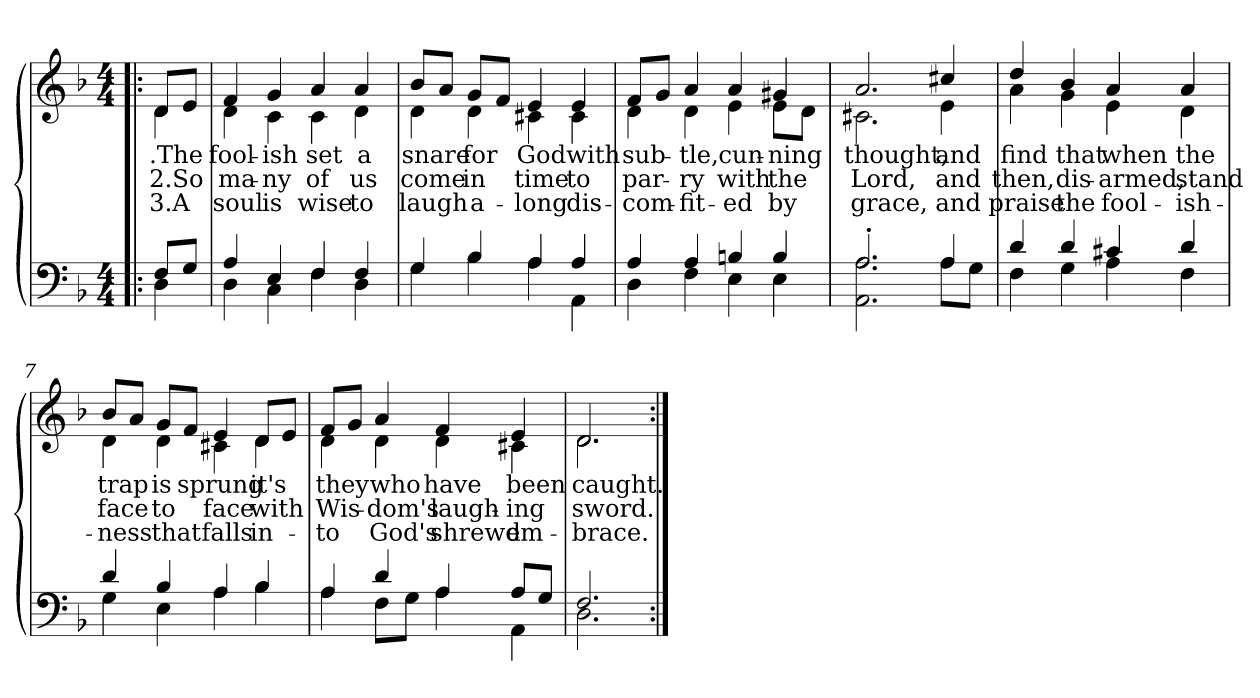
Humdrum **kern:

**kern	**kern	**text	**text	**text
*part1	*part1	*part1	*part1	*part1
*staff2	*staff1	*staff1	*staff1	*staff1
*clefF4	*clefG2	*	*	*
*k[b-]	*k[b-]	*	*	*
*F:	*F:	*	*	*
*M4/4	*M4/4	*	*	*
=1!|:	=1!|:	=1!|:	=1!|:	=1!|:
*^	*	*	*	*
!	!	!	!LO:LY:b	!LO:LY:b	!LO:LY:b
*	*	*^	*	*	*
8F/L	4D\	8d/L	4d<\	.The	2.So	3.A
8G/J	.	8e/J	.	.	.	.
=2	=2	=2	=2	=2	=2	=2
!	!	!	!	!LO:LY:b	!LO:LY:b	!LO:LY:b
4A/	4D\	4f/	4d\	fool-	ma-	soul
!	!	!	!	!LO:LY:b	!LO:LY:b	!LO:LY:b
4E/	4C\	4g/	4c\	-ish	-ny	is
!	!	!	!	!LO:LY:b	!LO:LY:b	!LO:LY:b
4F/	4F\	4a/	4c\	set	of	wise
!	!	!	!	!LO:LY:b	!LO:LY:b	!LO:LY:b
4F/	4D\	4a/	4d\	a	us	to
=3	=3	=3	=3	=3	=3	=3
!	!	!	!	!LO:LY:b	!LO:LY:b	!LO:LY:b
4G/	4G\	8b-/L	4d\	snare	come	laugh
.	.	8a/J	.	.	.	.
!	!	!	!	!LO:LY:b	!LO:LY:b	!LO:LY:b
4B-/	4B-\	8g/L	4d\	for	in	a-
.	.	8f/J	.	.	.	.
!	!	!	!	!LO:LY:b	!LO:LY:b	!LO:LY:b
4A/	4A\	4e/	4c#X\	God	time	-long
!	!	!	!	!LO:LY:b	!LO:LY:b	!LO:LY:b
4A/	4AA\	4e/	4c#\	with	to	dis-
=4	=4	=4	=4	=4	=4	=4
!	!	!	!	!LO:LY:b	!LO:LY:b	!LO:LY:b
4A/	4D\	8f/L	4d\	sub-	par-	com-
.	.	8g/J	.	.	.	.
!	!	!	!	!LO:LY:b	!LO:LY:b	!LO:LY:b
4A/	4F\	4a/	4d\	tle,	ry	-fit-
!	!	!	!	!LO:LY:b	!LO:LY:b	!LO:LY:b
4Bn/	4E\	4a/	4e\	cun-	with	-ed
!	!	!	!	!LO:LY:b	!LO:LY:b	!LO:LY:b
4B/	4E\	4g#X/	8e\L	-ning	the	by
.	.	.	8d\J	.	.	.
=5	=5	=5	=5	=5	=5	=5
*	*^	*	*	*	*	*
!	!	!	!	!	!LO:LY:b	!LO:LY:b	!LO:LY:b
2.A'>/	2.AA\	2.A\	2.a/	2.c#X\	-thought,	-Lord,	-grace,
!	!	!	!	!	!LO:LY:b	!LO:LY:b	!LO:LY:b
4A/	8A\L	4ryy	4cc#X/	4e\	and	and	and
.	8G\J	.	.	.	.	.	.
*	*v	*v	*	*	*	*	*
!!LO:LB:g=z	!!
=6	=6	=6	=6	=6	=6	=6
!	!	!	!	!LO:LY:b	!LO:LY:b	!LO:LY:b
4d/	4F\	4dd/	4a\	find	then,	praise
!	!	!	!	!LO:LY:b	!LO:LY:b	!LO:LY:b
4d/	4G\	4b-/	4g\	that	dis-	the
!	!	!	!	!LO:LY:b	!LO:LY:b	!LO:LY:b
4c#X/	4A\	4a/	4e\	when	-armed,	fool-
!	!	!	!	!LO:LY:b	!LO:LY:b	!LO:LY:b
4d/	4F\	4a/	4d\	the	stand	-ish-
=7	=7	=7	=7	=7	=7	=7
!	!	!	!	!LO:LY:b	!LO:LY:b	!LO:LY:b
4d/	4G\	8b-/L	4d\	trap	face	-ness
.	.	8a/J	.	.	.	.
!	!	!	!	!LO:LY:b	!LO:LY:b	!LO:LY:b
4B-/	4E\	8g/L	4d\	is	to	that
!	!	!	!	!LO:LY:b	!	!
.	.	8f/J	.	sprung	.	.
!	!	!	!	!	!LO:LY:b	!LO:LY:b
4A/	4A\	4e/	4c#X\	.	face	falls
!	!	!	!	!LO:LY:b	!LO:LY:b	!LO:LY:b
4B-/	4B-\	8d/L	4d\	it's	with	in-
.	.	8e/J	.	.	.	.
=8	=8	=8	=8	=8	=8	=8
!	!	!	!	!LO:LY:b	!LO:LY:b	!LO:LY:b
4A/	4A\	8f/L	4d\	they	Wis-	-to
.	.	8g/J	.	.	.	.
!	!	!	!	!LO:LY:b	!LO:LY:b	!LO:LY:b
4d/	8F\L	4a/	4d\	who	dom's	-God's
.	8G\J	.	.	.	.	.
!	!	!	!	!LO:LY:b	!LO:LY:b	!LO:LY:b
4A/	4A\	4f/	4d\	have	laugh-	shrewd
!	!	!	!	!LO:LY:b	!LO:LY:b	!LO:LY:b
8A/L	4AA\	4e/	4c#X\	been	-ing	em-
8G/J	.	.	.	.	.	.
=9	=9	=9	=9	=9	=9	=9
!	!	!	!	!LO:LY:b	!LO:LY:b	!LO:LY:b
2.F/	2.D\	2.d/	2.d\	caught.	-sword.	brace.
*v	*v	*	*	*	*	*
*	*v	*v	*	*	*
=:|!	=:|!	=:|!	=:|!	=:|!
*-	*-	*-	*-	*-
